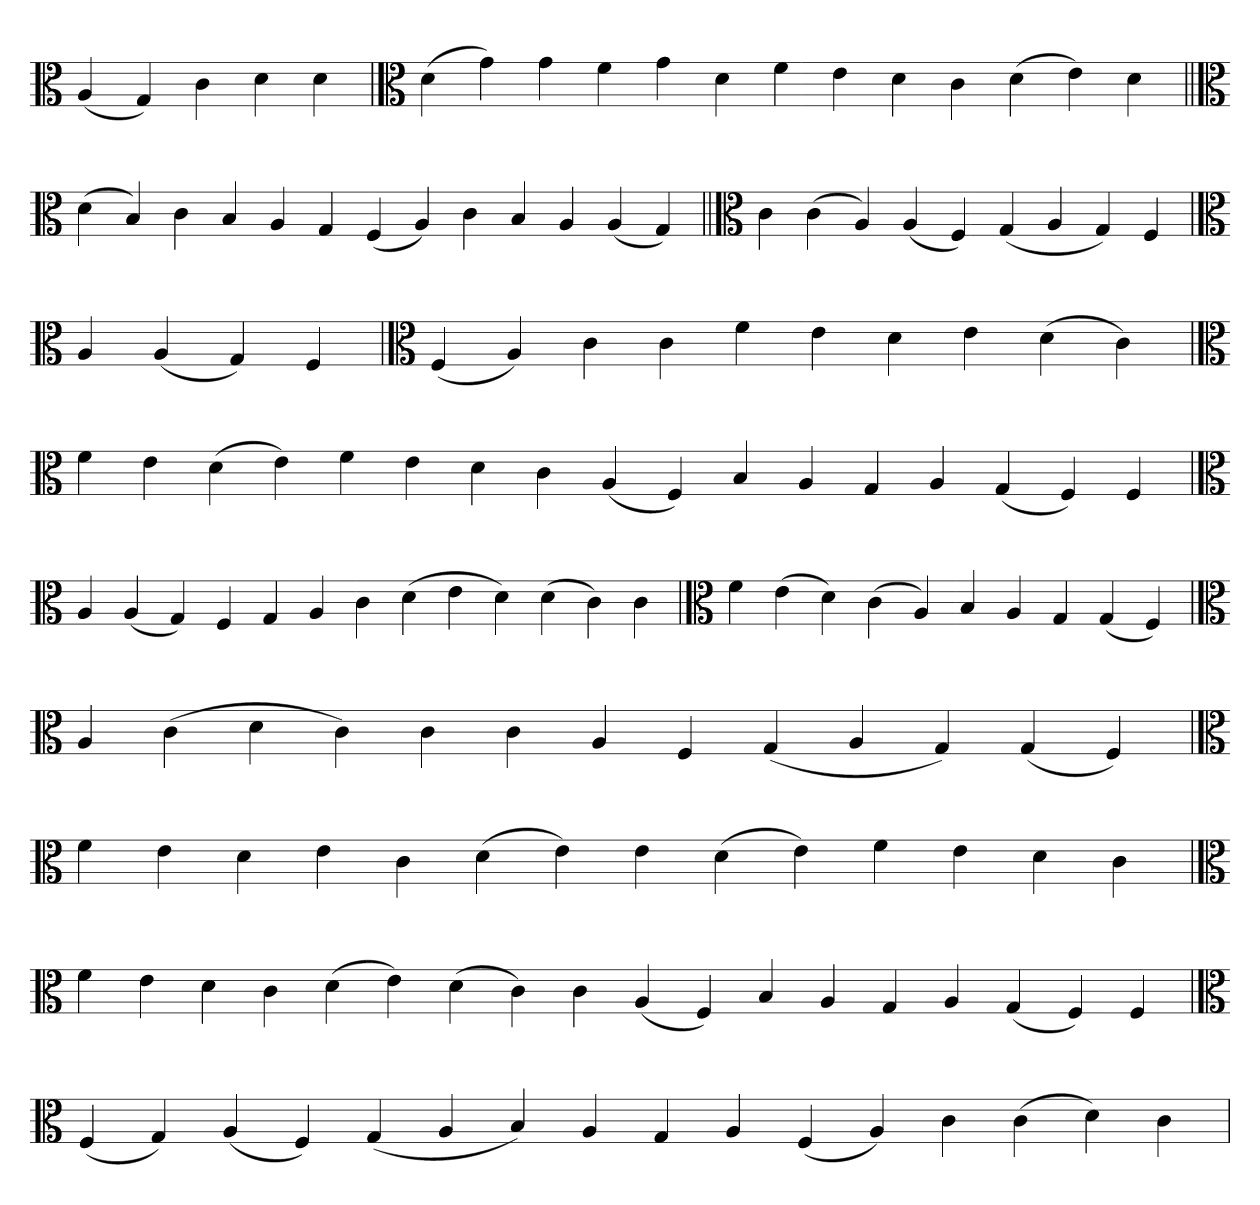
**kern
*part1
*staff1
*clefC3
=
(4A
4G)
4c
4d
4d
=`
*clefC3
(4d
4g)
4g
4f
4g
4d
4f
4e
4d
4c
(4d
4e)
4d
=||
*clefC3
(4d
4B)
4c
4B
4A
4G
(4F
4A)
4c
4B
4A
(4A
4G)
=||
*clefC3
4c
(4c
4A)
(4A
4F)
(4G
4A
4G)
4F
=`
*clefC3
4A
(4A
4G)
4F
=`
*clefC3
(4F
4A)
4c
4c
4f
4e
4d
4e
(4d
4c)
=`
*clefC3
4f
4e
(4d
4e)
4f
4e
4d
4c
(4A
4F)
4B
4A
4G
4A
(4G
4F)
4F
=
*clefC3
4A
(4A
4G)
4F
4G
4A
4c
(4d
4e
4d)
(4d
4c)
4c
=`
*clefC3
4f
(4e
4d)
(4c
4A)
4B
4A
4G
(4G
4F)
='
*clefC3
4A
(4c
4d
4c)
4c
4c
4A
4F
(4G
4A
4G)
(4G
4F)
=
*clefC3
4f
4e
4d
4e
4c
(4d
4e)
4e
(4d
4e)
4f
4e
4d
4c
=`
*clefC3
4f
4e
4d
4c
(4d
4e)
(4d
4c)
4c
(4A
4F)
4B
4A
4G
4A
(4G
4F)
4F
=
*clefC3
(4F
4G)
(4A
4F)
(4G
4A
4B)
4A
4G
4A
(4F
4A)
4c
(4c
4d)
4c
=`
*-
